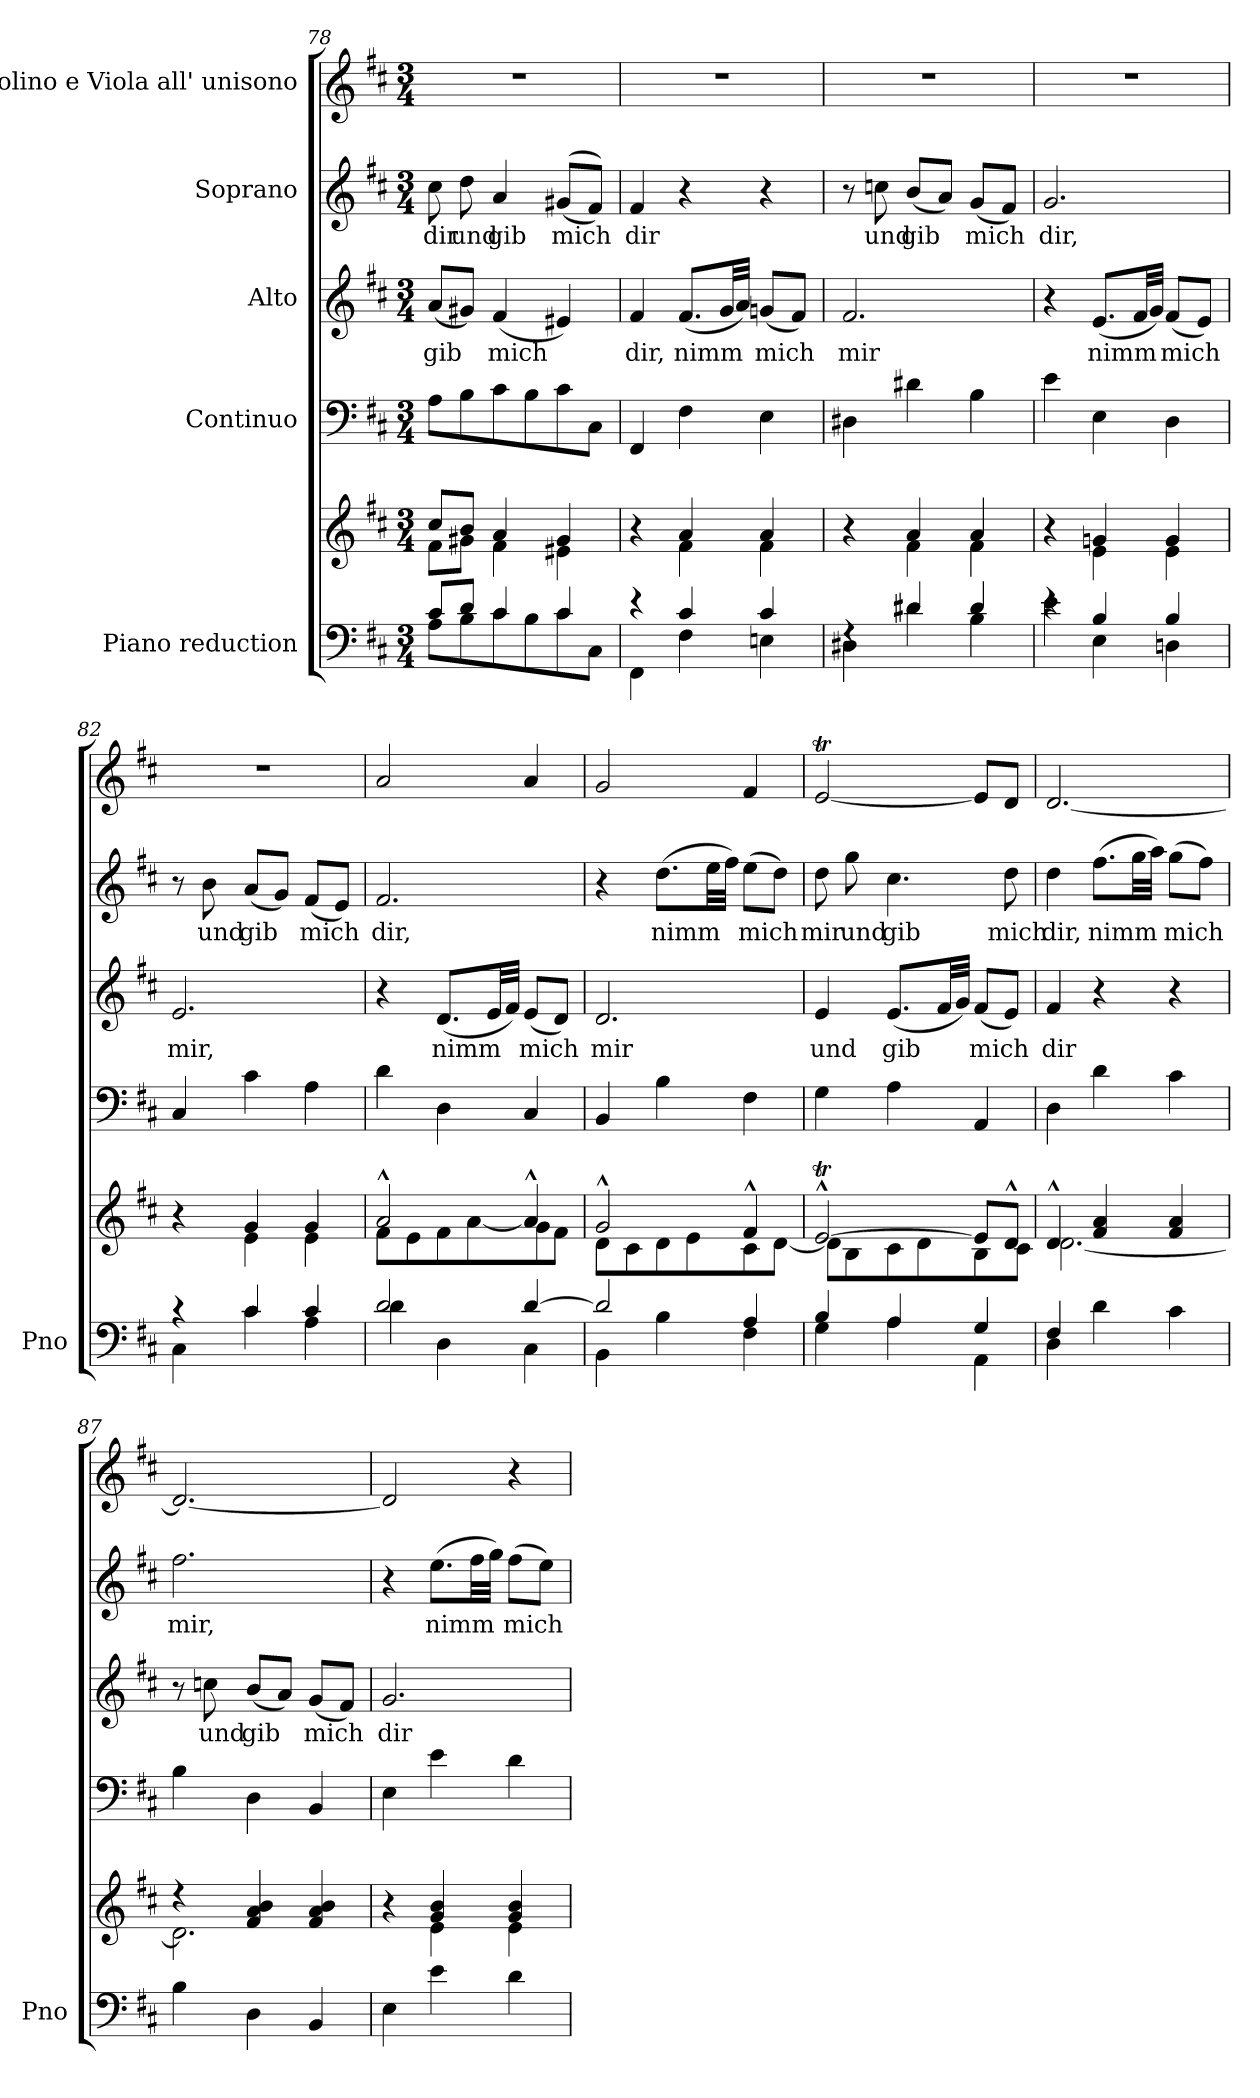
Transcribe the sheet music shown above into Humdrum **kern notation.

**kern	**kern	**kern	**kern	**text	**kern	**text	**kern
*part5	*part5	*part4	*part3	*part3	*part2	*part2	*part1
*staff6	*staff5	*staff4	*staff3	*staff3	*staff2	*staff2	*staff1
*I"Piano reduction	*	*I"Continuo	*I"Alto	*	*I"Soprano	*	*I"Violino e Viola all' unisono
*I'Pno	*	*	*	*	*	*	*
*clefF4	*clefG2	*clefF4	*clefG2	*	*clefG2	*	*clefG2
*k[f#c#]	*k[f#c#]	*k[f#c#]	*k[f#c#]	*	*k[f#c#]	*	*k[f#c#]
*M3/4	*M3/4	*M3/4	*M3/4	*	*M3/4	*	*M3/4
=78	=78	=78	=78	=78	=78	=78	=78
*^	*^	*	*	*	*	*	*
!	!	!	!	!	!	!LO:LY:b	!	!LO:LY:b	!
8c#/L	8A\L	8cc#/L	8f#\L	8A\L	(<8a/L	gib	8cc#\	dir	2.r
!	!	!	!	!	!	!	!	!LO:LY:b	!
8d/J	8B\	8b/J	8g#X\J	8B\	8g#X/J)	.	8dd\	und	.
!	!	!	!	!	!	!LO:LY:b	!	!LO:LY:b	!
4c#/	8c#\	4a/	4f#\	8c#\	(<4f#/	mich	4a/	gib	.
.	8B\	.	.	8B\	.	.	.	.	.
!	!	!	!	!	!	!	!	!LO:LY:b	!
4c#/	8c#\	4g#/	4e#X\	8c#\	4e#X/)	.	(<(<8g#X/L	mich	.
.	8C#\J	.	.	8C#\J	.	.	8f#/J))	.	.
=79	=79	=79	=79	=79	=79	=79	=79	=79	=79
!	!	!	!	!	!	!LO:LY:b	!	!LO:LY:b	!
4r	4FF#\	4r	4ryy	4FF#/	4f#/	dir,	4f#/	dir	2.r
!	!	!	!	!	!	!LO:LY:b	!	!	!
4c#/	4F#\	4a/	4f#\	4F#\	(<8.f#/L	nimm	4r	.	.
.	.	.	.	.	32g/LL	.	.	.	.
.	.	.	.	.	32a/JJJ)	.	.	.	.
!	!	!	!	!	!	!LO:LY:b	!	!	!
4c#/	4En\	4a/	4f#\	4E\	(<8gn/L	mich	4r	.	.
.	.	.	.	.	8f#/J)	.	.	.	.
!!LO:PB:g=z
=80	=80	=80	=80	=80	=80	=80	=80	=80	=80
!	!	!	!	!	!	!LO:LY:b	!	!	!
4rF	4D#X\	4r	4ryy	4D#X\	2.f#/	mir	8r	.	2.r
!	!	!	!	!	!	!	!	!LO:LY:b	!
.	.	.	.	.	.	.	8ccn\	und	.
!	!	!	!	!	!	!	!	!LO:LY:b	!
4d#X/	4d#\	4a/	4f#\	4d#X\	.	.	(<8b/L	gib	.
.	.	.	.	.	.	.	8a/J)	.	.
!	!	!	!	!	!	!	!	!LO:LY:b	!
4d#/	4B\	4a/	4f#\	4B\	.	.	(<8g/L	mich	.
.	.	.	.	.	.	.	8f#/J)	.	.
=81	=81	=81	=81	=81	=81	=81	=81	=81	=81
!	!	!	!	!	!	!	!	!LO:LY:b	!
4re	4e\	4r	4ryy	4e\	4r	.	2.g/	dir,	2.r
!	!	!	!	!	!	!LO:LY:b	!	!	!
4B/	4E\	4gn/	4e\	4E\	(<8.e/L	nimm	.	.	.
.	.	.	.	.	32f#/LL	.	.	.	.
.	.	.	.	.	32g/JJJ)	.	.	.	.
!	!	!	!	!	!	!LO:LY:b	!	!	!
4B/	4Dn\	4g/	4e\	4D\	(<8f#/L	mich	.	.	.
.	.	.	.	.	8e/J)	.	.	.	.
=82	=82	=82	=82	=82	=82	=82	=82	=82	=82
!	!	!	!	!	!	!LO:LY:b	!	!	!
4rc	4C#\	4r	4ryy	4C#/	2.e/	mir,	8r	.	2.r
!	!	!	!	!	!	!	!	!LO:LY:b	!
.	.	.	.	.	.	.	8b\	und	.
!	!	!	!	!	!	!	!	!LO:LY:b	!
4c#/	4c#\	4g/	4e\	4c#\	.	.	(<8a/L	gib	.
.	.	.	.	.	.	.	8g/J)	.	.
!	!	!	!	!	!	!	!	!LO:LY:b	!
4c#/	4A\	4g/	4e\	4A\	.	.	(<8f#/L	mich	.
.	.	.	.	.	.	.	8e/J)	.	.
=83	=83	=83	=83	=83	=83	=83	=83	=83	=83
!	!	!	!	!	!	!	!	!LO:LY:b	!
2d/	4d\	2a^^/	8f#\L	4d\	4r	.	2.f#/	dir,	2a/
.	.	.	8e\	.	.	.	.	.	.
!	!	!	!	!	!	!LO:LY:b	!	!	!
.	4D\	.	8f#\	4D\	(<8.d/L	nimm	.	.	.
.	.	.	[8a\	.	.	.	.	.	.
.	.	.	.	.	32e/LL	.	.	.	.
.	.	.	.	.	32f#/JJJ)	.	.	.	.
!	!	!	!	!	!	!LO:LY:b	!	!	!
[4d/	4C#\	4a^^/]	8g\	4C#/	(<8e/L	mich	.	.	4a/
.	.	.	8f#\J	.	8d/J)	.	.	.	.
=84	=84	=84	=84	=84	=84	=84	=84	=84	=84
!	!	!	!	!	!	!LO:LY:b	!	!	!
2d/]	4BB\	2g^^/	8d\L	4BB/	2.d/	mir	4r	.	2g/
.	.	.	8c#\	.	.	.	.	.	.
!	!	!	!	!	!	!	!	!LO:LY:b	!
.	4B\	.	8d\	4B\	.	.	(>8.dd\L	nimm	.
.	.	.	8e\	.	.	.	.	.	.
.	.	.	.	.	.	.	32ee\LL	.	.
.	.	.	.	.	.	.	32ff#\JJJ)	.	.
!	!	!	!	!	!	!	!	!LO:LY:b	!
4A/	4F#\	4f#^^/	8c#\	4F#\	.	.	(>8ee\L	mich	4f#/
.	.	.	[8d\J	.	.	.	8dd\J)	.	.
=85	=85	=85	=85	=85	=85	=85	=85	=85	=85
!	!	!	!	!	!	!LO:LY:b	!	!LO:LY:b	!
4B/	4G\	[2eT^^/	8d\L]	4G\	4e/	und	8dd\	mir	[2eT/
!	!	!	!	!	!	!	!	!LO:LY:b	!
.	.	.	8B\	.	.	.	8gg\	und	.
!	!	!	!	!	!	!LO:LY:b	!	!LO:LY:b	!
4A/	4A\	.	8c#\	4A\	(<8.e/L	gib	4.cc#\	gib	.
.	.	.	8d\	.	.	.	.	.	.
.	.	.	.	.	32f#/LL	.	.	.	.
.	.	.	.	.	32g/JJJ)	.	.	.	.
!	!	!	!	!	!	!LO:LY:b	!	!	!
4G/	4AA\	8e/L]	8B\	4AA/	(<8f#/L	mich	.	.	8e/L]
!	!	!	!	!	!	!	!	!LO:LY:b	!
.	.	8d^^/J	8c#\J	.	8e/J)	.	8dd\	mich	8d/J
=86	=86	=86	=86	=86	=86	=86	=86	=86	=86
!	!	!	!	!	!	!LO:LY:b	!	!LO:LY:b	!
4F#/	4D\	4d^^/	[2.d\	4D\	4f#/	dir	4dd\	dir,	[2.d/
!	!	!	!	!	!	!	!	!LO:LY:b	!
2ryy	4d\	4f#/ 4a/	.	4d\	4r	.	(>8.ff#\L	nimm	.
.	.	.	.	.	.	.	32gg\LL	.	.
.	.	.	.	.	.	.	32aa\JJJ)	.	.
!	!	!	!	!	!	!	!	!LO:LY:b	!
.	4c#\	4f#/ 4a/	.	4c#\	4r	.	(>8gg\L	mich	.
.	.	.	.	.	.	.	8ff#\J)	.	.
*v	*v	*	*	*	*	*	*	*	*
!!LO:LB:g=z
=87	=87	=87	=87	=87	=87	=87	=87	=87
!	!	!	!	!	!	!	!LO:LY:b	!
4B\	4r	2.d\]	4B\	8r	.	2.ff#\	mir,	2.d/_
!	!	!	!	!	!LO:LY:b	!	!	!
.	.	.	.	8ccn\	und	.	.	.
!	!	!	!	!	!LO:LY:b	!	!	!
4D\	4f#/ 4a/ 4b/	.	4D\	(<8b/L	gib	.	.	.
.	.	.	.	8a/J)	.	.	.	.
!	!	!	!	!	!LO:LY:b	!	!	!
4BB/	4f#/ 4a/ 4b/	.	4BB/	(<8g/L	mich	.	.	.
.	.	.	.	8f#/J)	.	.	.	.
=88	=88	=88	=88	=88	=88	=88	=88	=88
!	!	!	!	!	!LO:LY:b	!	!	!
4E\	4r	4ryy	4E\	2.g/	dir	4r	.	2d/]
!	!	!	!	!	!	!	!LO:LY:b	!
4e\	4g/ 4b/	4e\	4e\	.	.	(>8.ee\L	nimm	.
.	.	.	.	.	.	32ff#\LL	.	.
.	.	.	.	.	.	32gg\JJJ)	.	.
!	!	!	!	!	!	!	!LO:LY:b	!
4d\	4g/ 4b/	4e\	4d\	.	.	(>8ff#\L	mich	4r
.	.	.	.	.	.	8ee\J)	.	.
*	*v	*v	*	*	*	*	*	*
=	=	=	=	=	=	=	=
*-	*-	*-	*-	*-	*-	*-	*-
